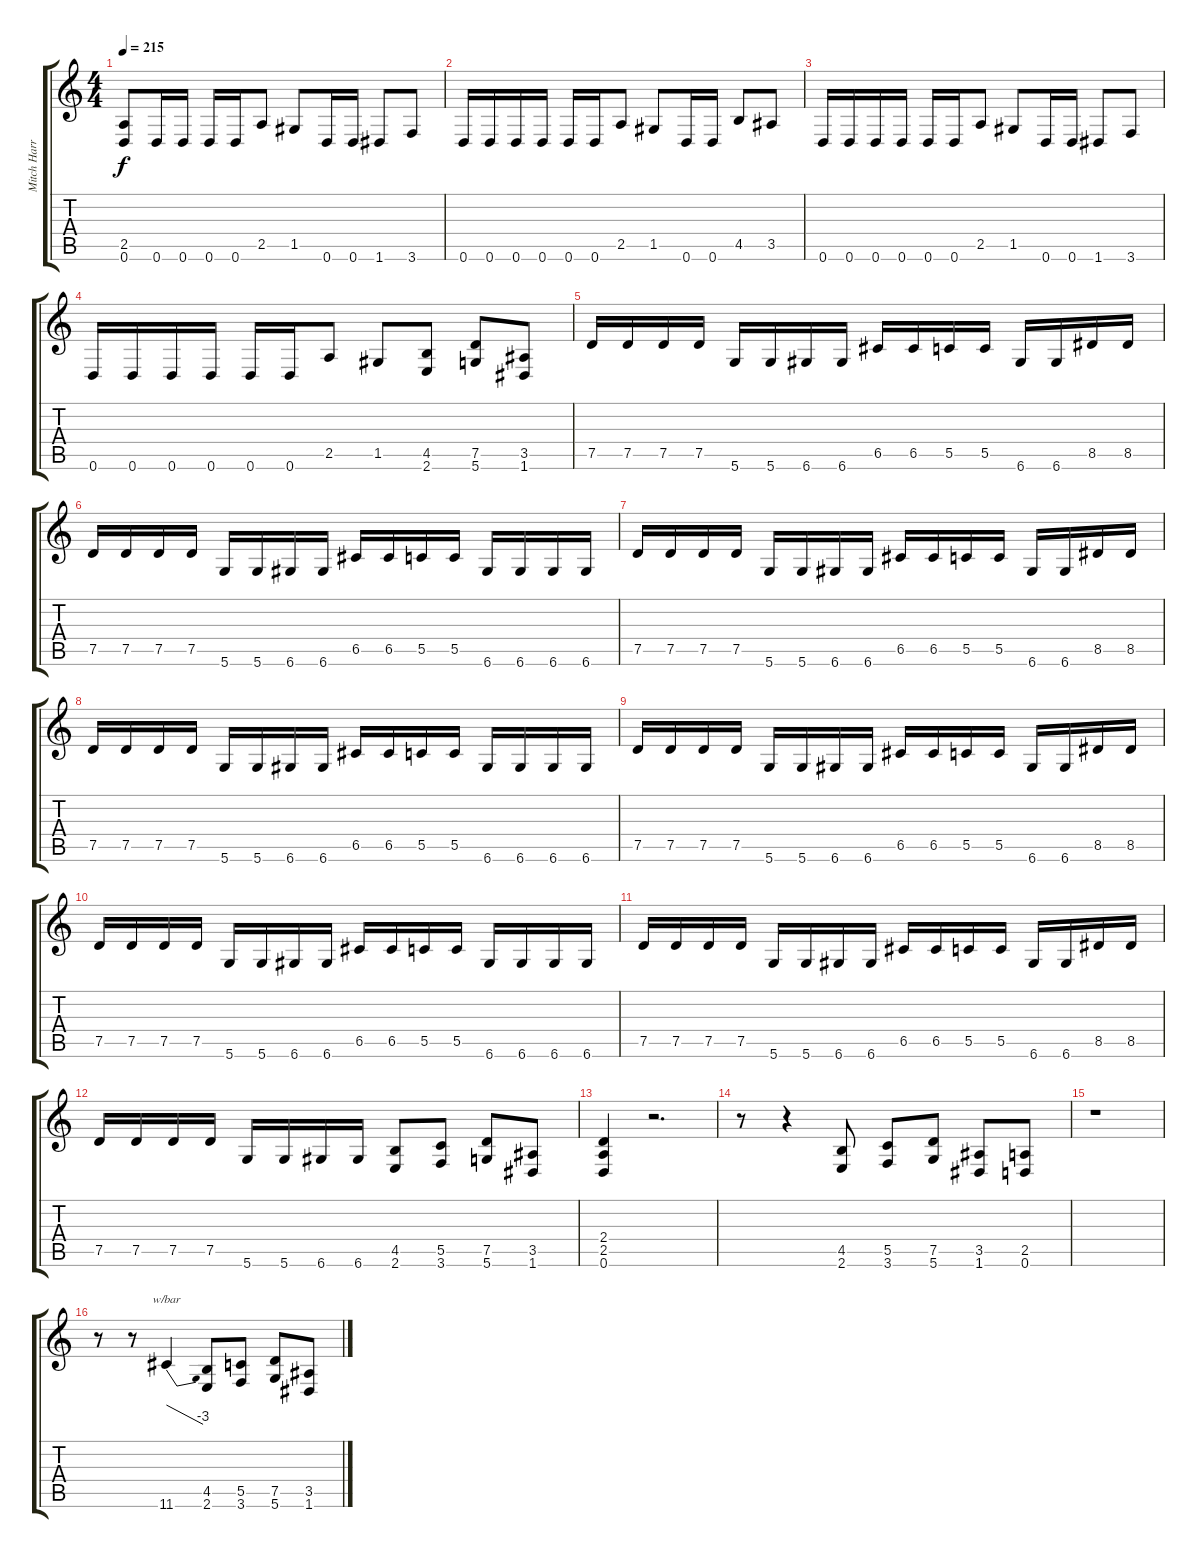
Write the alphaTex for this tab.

\track ("Mitch Harris (Guitar 1) " "Mitch Harr") {instrument distortionguitar}
\staff {score tabs}
\tuning (D4 A3 F3 C3 G2 D2) {hide}
\ts (4 4)
\tempo 215
\clef g2
\ks c
(2.5 0.6).8{dy f} 0.6.16 0.6.16 0.6.16 0.6.16 2.5.8 1.5.8 0.6.16 0.6.16 1.6.8 3.6.8 |
0.6.16 0.6.16 0.6.16 0.6.16 0.6.16 0.6.16 2.5.8 1.5.8 0.6.16 0.6.16 4.5.8 3.5.8 |
0.6.16 0.6.16 0.6.16 0.6.16 0.6.16 0.6.16 2.5.8 1.5.8 0.6.16 0.6.16 1.6.8 3.6.8 |
0.6.16 0.6.16 0.6.16 0.6.16 0.6.16 0.6.16 2.5.8 1.5.8 (4.5 2.6).8 (7.5 5.6).8 (3.5 1.6).8 |
7.5.16 7.5.16 7.5.16 7.5.16 5.6.16 5.6.16 6.6.16 6.6.16 6.5.16 6.5.16 5.5.16 5.5.16 6.6.16 6.6.16 8.5.16 8.5.16 |
7.5.16 7.5.16 7.5.16 7.5.16 5.6.16 5.6.16 6.6.16 6.6.16 6.5.16 6.5.16 5.5.16 5.5.16 6.6.16 6.6.16 6.6.16 6.6.16 |
7.5.16 7.5.16 7.5.16 7.5.16 5.6.16 5.6.16 6.6.16 6.6.16 6.5.16 6.5.16 5.5.16 5.5.16 6.6.16 6.6.16 8.5.16 8.5.16 |
7.5.16 7.5.16 7.5.16 7.5.16 5.6.16 5.6.16 6.6.16 6.6.16 6.5.16 6.5.16 5.5.16 5.5.16 6.6.16 6.6.16 6.6.16 6.6.16 |
7.5.16 7.5.16 7.5.16 7.5.16 5.6.16 5.6.16 6.6.16 6.6.16 6.5.16 6.5.16 5.5.16 5.5.16 6.6.16 6.6.16 8.5.16 8.5.16 |
7.5.16 7.5.16 7.5.16 7.5.16 5.6.16 5.6.16 6.6.16 6.6.16 6.5.16 6.5.16 5.5.16 5.5.16 6.6.16 6.6.16 6.6.16 6.6.16 |
7.5.16 7.5.16 7.5.16 7.5.16 5.6.16 5.6.16 6.6.16 6.6.16 6.5.16 6.5.16 5.5.16 5.5.16 6.6.16 6.6.16 8.5.16 8.5.16 |
7.5.16 7.5.16 7.5.16 7.5.16 5.6.16 5.6.16 6.6.16 6.6.16 (4.5 2.6).8 (5.5 3.6).8 (7.5 5.6).8 (3.5 1.6).8 |
(2.4 2.5 0.6).4 r.2{d} |
r.8 r.4 (4.5 2.6).8 (5.5 3.6).8 (7.5 5.6).8 (3.5 1.6).8 (2.5 0.6).8 |
r.1 |
r.8 r.8 11.6.4{tbe (dive default 0 0 60 -12)} (4.5 2.6).8 (5.5 3.6).8 (7.5 5.6).8 (3.5 1.6).8
